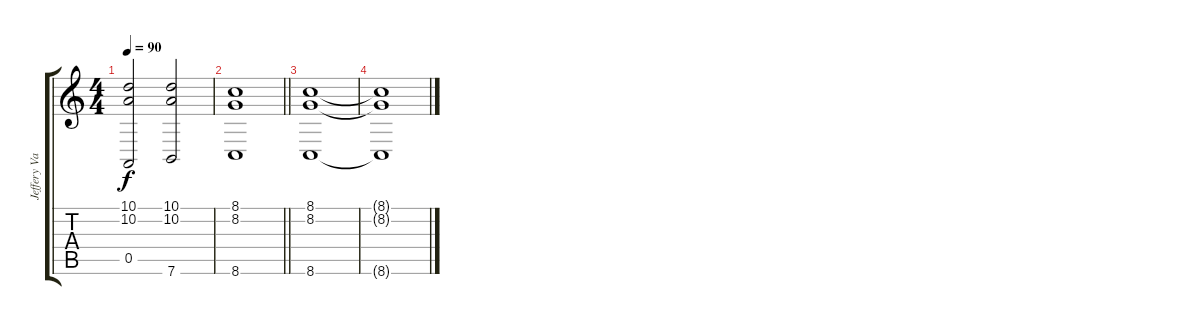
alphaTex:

\track ("Jeffery Vanston (Keyboards)" "Jeffery Va") {instrument stringensemble2}
\staff {score tabs}
\tuning (E4 B3 G3 D3 A2 E2) {hide}
\ts (4 4)
\tempo 90
\clef g2
\ks c
(10.1 10.2 0.5).2{dy f} (10.1 10.2 7.6).2 |
\barLineRight lightlight
(8.1 8.2 8.6).1 |
(8.1 8.2 8.6).1 |
(8.1{t} 8.2{t} 8.6{t}).1
